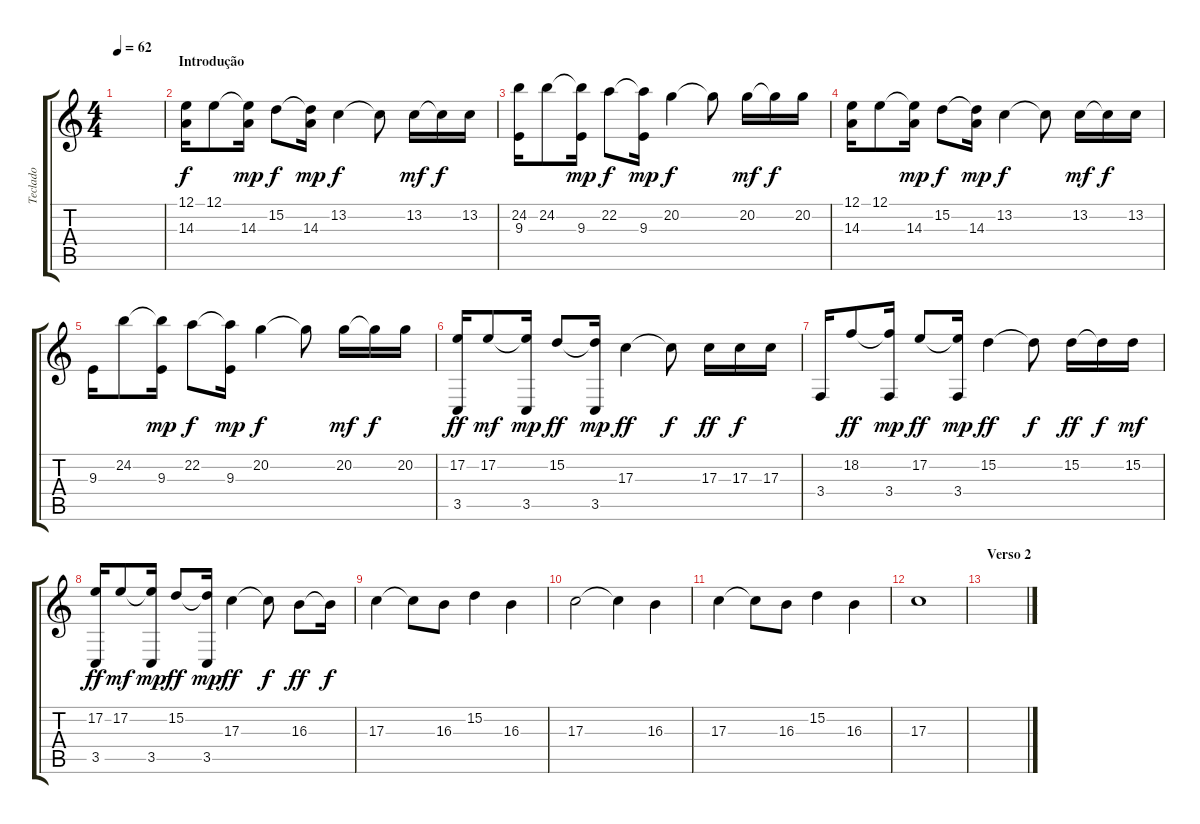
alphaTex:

\track ("Teclado" "Teclado") {instrument acousticgrandpiano}
\staff {score tabs}
\tuning (E4 B3 G3 D3 A2 E2) {hide}
\ts (4 4)
\tempo 62
\clef g2
\ks c
|
\section ("" "Introdução")
(12.1 14.3).16 12.1.8{dy f} (12.1{t} 14.3).16{dy mp} 15.2.8{dy f} (15.2{t} 14.3).16{dy mp} 13.2.4{dy f} 13.2{t}.8 13.2.16{dy mf} 13.2{t}.16{dy f} 13.2.16 |
(24.2 9.3).16 24.2.8 (24.2{t} 9.3).16{dy mp} 22.2.8{dy f} (22.2{t} 9.3).16{dy mp} 20.2.4{dy f} 20.2{t}.8 20.2.16{dy mf} 20.2{t}.16{dy f} 20.2.16 |
(12.1 14.3).16 12.1.8 (12.1{t} 14.3).16{dy mp} 15.2.8{dy f} (15.2{t} 14.3).16{dy mp} 13.2.4{dy f} 13.2{t}.8 13.2.16{dy mf} 13.2{t}.16{dy f} 13.2.16 |
9.3.16 24.2.8 (24.2{t} 9.3).16{dy mp} 22.2.8{dy f} (22.2{t} 9.3).16{dy mp} 20.2.4{dy f} 20.2{t}.8 20.2.16{dy mf} 20.2{t}.16{dy f} 20.2.16 |
(17.2 3.5).16{dy ff} 17.2.8{dy mf} (17.2{t} 3.5).16{dy mp} 15.2.8{dy ff} (15.2{t} 3.5).16{dy mp} 17.3.4{dy ff} 17.3{t}.8{dy f} 17.3.16{dy ff} 17.3.16{dy f} 17.3.16 |
3.4.16 18.2.8{dy ff} (18.2{t} 3.4).16{dy mp} 17.2.8{dy ff} (17.2{t} 3.4).16{dy mp} 15.2.4{dy ff} 15.2{t}.8{dy f} 15.2.16{dy ff} 15.2{t}.16{dy f} 15.2.16{dy mf} |
(17.2 3.5).16{dy ff} 17.2.8{dy mf} (17.2{t} 3.5).16{dy mp} 15.2.8{dy ff} (15.2{t} 3.5).16{dy mp} 17.3.4{dy ff} 17.3{t}.8{dy f} 16.3.8{dy ff} 16.3{t}.16{dy f} |
17.3.4 17.3{t}.8 16.3.8 15.2.4 16.3.4 |
17.3.2 17.3{t}.4 16.3.4 |
17.3.4 17.3{t}.8 16.3.8 15.2.4 16.3.4 |
17.3.1 |
\section ("" "Verso 2")
